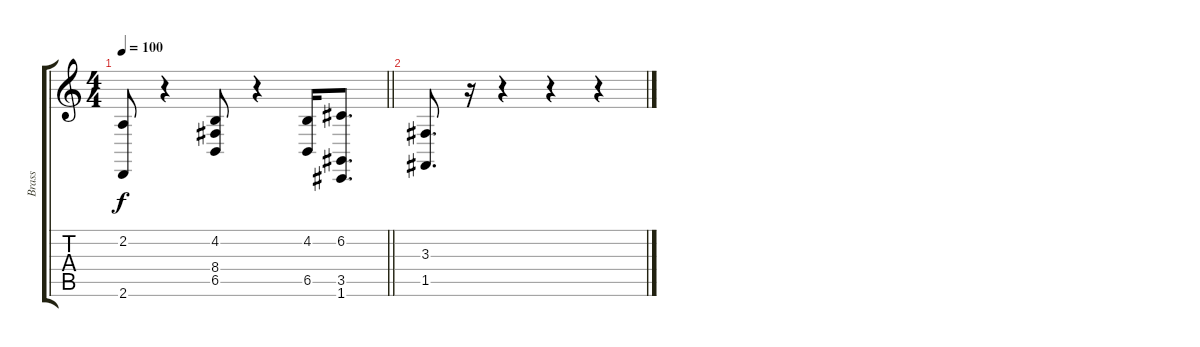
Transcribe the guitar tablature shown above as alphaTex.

\track ("Brass" "Brass") {instrument brasssection}
\staff {score tabs}
\tuning (C4 G3 Eb3 Bb2 F2 C2) {hide}
\ts (4 4)
\tempo 100
\clef g2
\barLineRight lightlight
\ks c
(2.2 2.6).8{dy f} r.4 (4.2 8.4 6.5).8 r.4 (4.2 6.5).16 (6.2 3.5 1.6).8{d} |
(3.3 1.5).8{d} r.16 r.4 r.4 r.4
